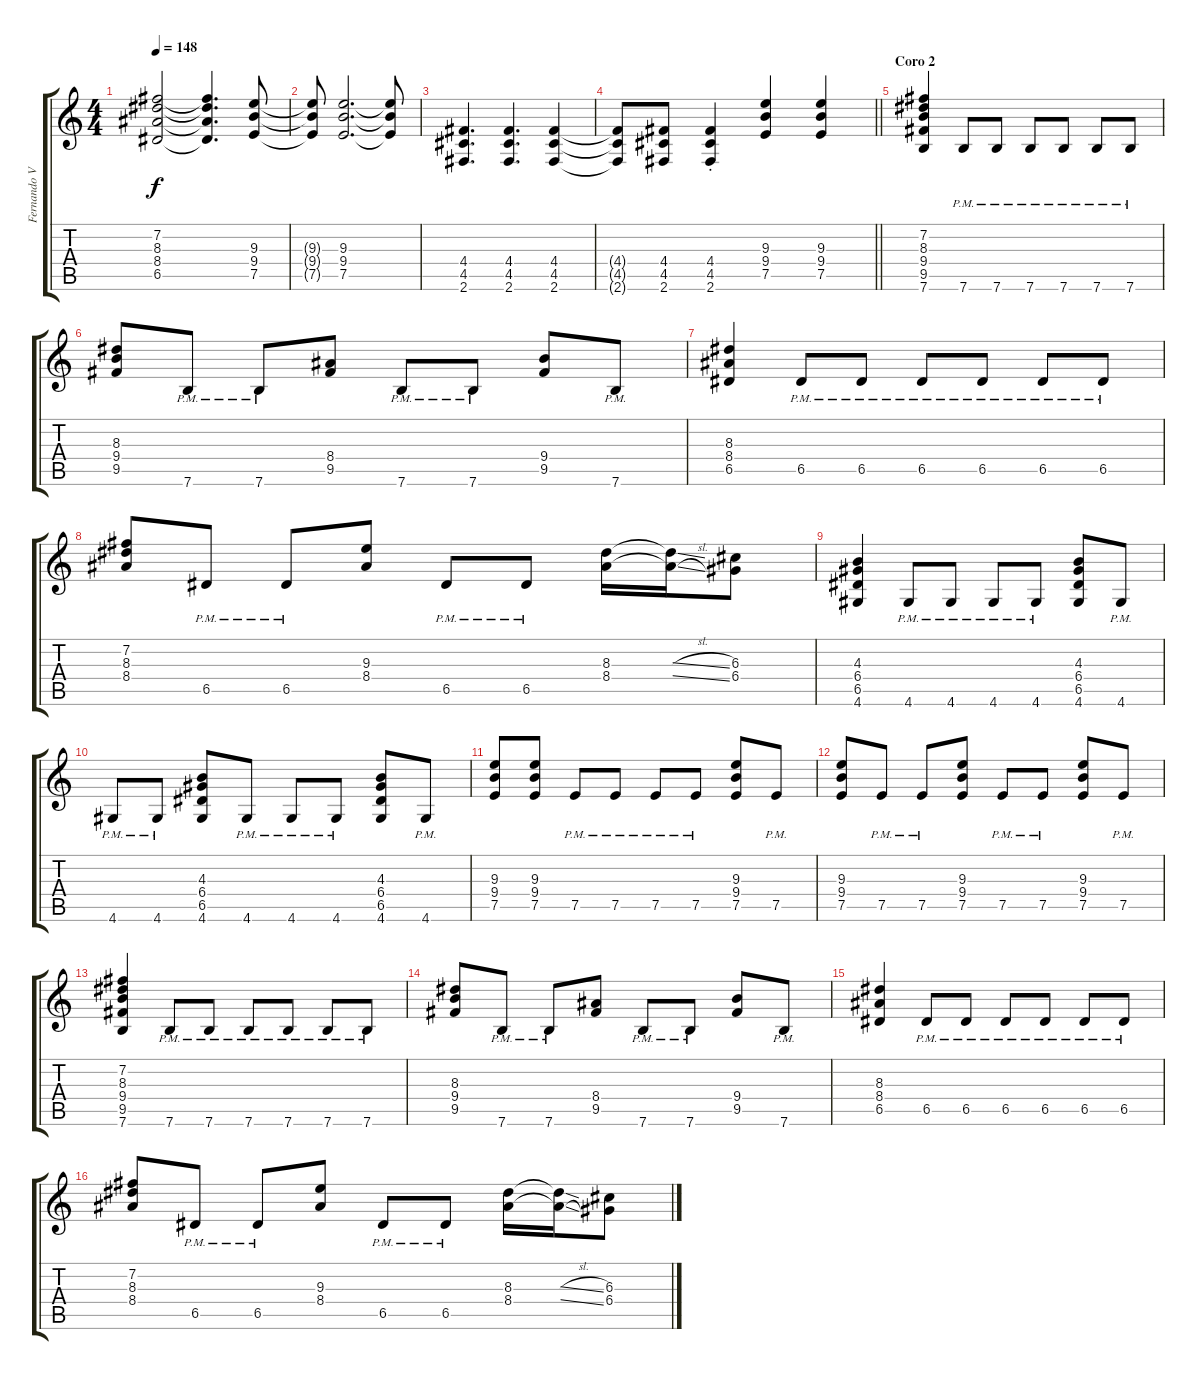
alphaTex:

\track ("Fernando Vallin" "Fernando V") {instrument distortionguitar}
\staff {score tabs}
\tuning (E4 B3 G3 D3 A2 E2) {hide}
\ts (4 4)
\tempo 148
\clef g2
\ks c
(7.2 8.3 8.4 6.5).2{dy f} (7.2{t} 8.3{t} 8.4{t} 6.5{t}).4{d} (9.3 9.4 7.5).8 |
(9.3{t} 9.4{t} 7.5{t}).8 (9.3 9.4 7.5).2{d} (9.3{t} 9.4{t} 7.5{t}).8 |
(4.4 4.5 2.6).4{d} (4.4 4.5 2.6).4{d} (4.4 4.5 2.6).4 |
\barLineRight lightlight
(4.4{t} 4.5{t} 2.6{t}).8 (4.4 4.5 2.6).8 (4.4 4.5 2.6{st}).4 (9.3 9.4 7.5).4 (9.3 9.4 7.5).4 |
\section ("" "Coro 2")
(7.2 8.3 9.4 9.5 7.6).4 7.6{pm}.8 7.6{pm}.8 7.6{pm}.8 7.6{pm}.8 7.6{pm}.8 7.6{pm}.8 |
(8.3 9.4 9.5).8 7.6{pm}.8 7.6{pm}.8 (8.4 9.5).8 7.6{pm}.8 7.6{pm}.8 (9.4 9.5).8 7.6{pm}.8 |
(8.3 8.4 6.5).4 6.5{pm}.8 6.5{pm}.8 6.5{pm}.8 6.5{pm}.8 6.5{pm}.8 6.5{pm}.8 |
(7.2 8.3 8.4).8 6.5{pm}.8 6.5{pm}.8 (9.3 8.4).8 6.5{pm}.8 6.5{pm}.8 (8.3 8.4).16 (8.3{sl t} 8.4{sl t}).16 (6.3 6.4).8 |
(4.3 6.4 6.5 4.6).4 4.6{pm}.8 4.6{pm}.8 4.6{pm}.8 4.6{pm}.8 (4.3 6.4 6.5 4.6).8 4.6{pm}.8 |
4.6{pm}.8 4.6{pm}.8 (4.3 6.4 6.5 4.6).8 4.6{pm}.8 4.6{pm}.8 4.6{pm}.8 (4.3 6.4 6.5 4.6).8 4.6{pm}.8 |
(9.3 9.4 7.5).8 (9.3 9.4 7.5).8 7.5{pm}.8 7.5{pm}.8 7.5{pm}.8 7.5{pm}.8 (9.3 9.4 7.5).8 7.5{pm}.8 |
(9.3 9.4 7.5).8 7.5{pm}.8 7.5{pm}.8 (9.3 9.4 7.5).8 7.5{pm}.8 7.5{pm}.8 (9.3 9.4 7.5).8 7.5{pm}.8 |
(7.2 8.3 9.4 9.5 7.6).4 7.6{pm}.8 7.6{pm}.8 7.6{pm}.8 7.6{pm}.8 7.6{pm}.8 7.6{pm}.8 |
(8.3 9.4 9.5).8 7.6{pm}.8 7.6{pm}.8 (8.4 9.5).8 7.6{pm}.8 7.6{pm}.8 (9.4 9.5).8 7.6{pm}.8 |
(8.3 8.4 6.5).4 6.5{pm}.8 6.5{pm}.8 6.5{pm}.8 6.5{pm}.8 6.5{pm}.8 6.5{pm}.8 |
(7.2 8.3 8.4).8 6.5{pm}.8 6.5{pm}.8 (9.3 8.4).8 6.5{pm}.8 6.5{pm}.8 (8.3 8.4).16 (8.3{sl t} 8.4{sl t}).16 (6.3 6.4).8
